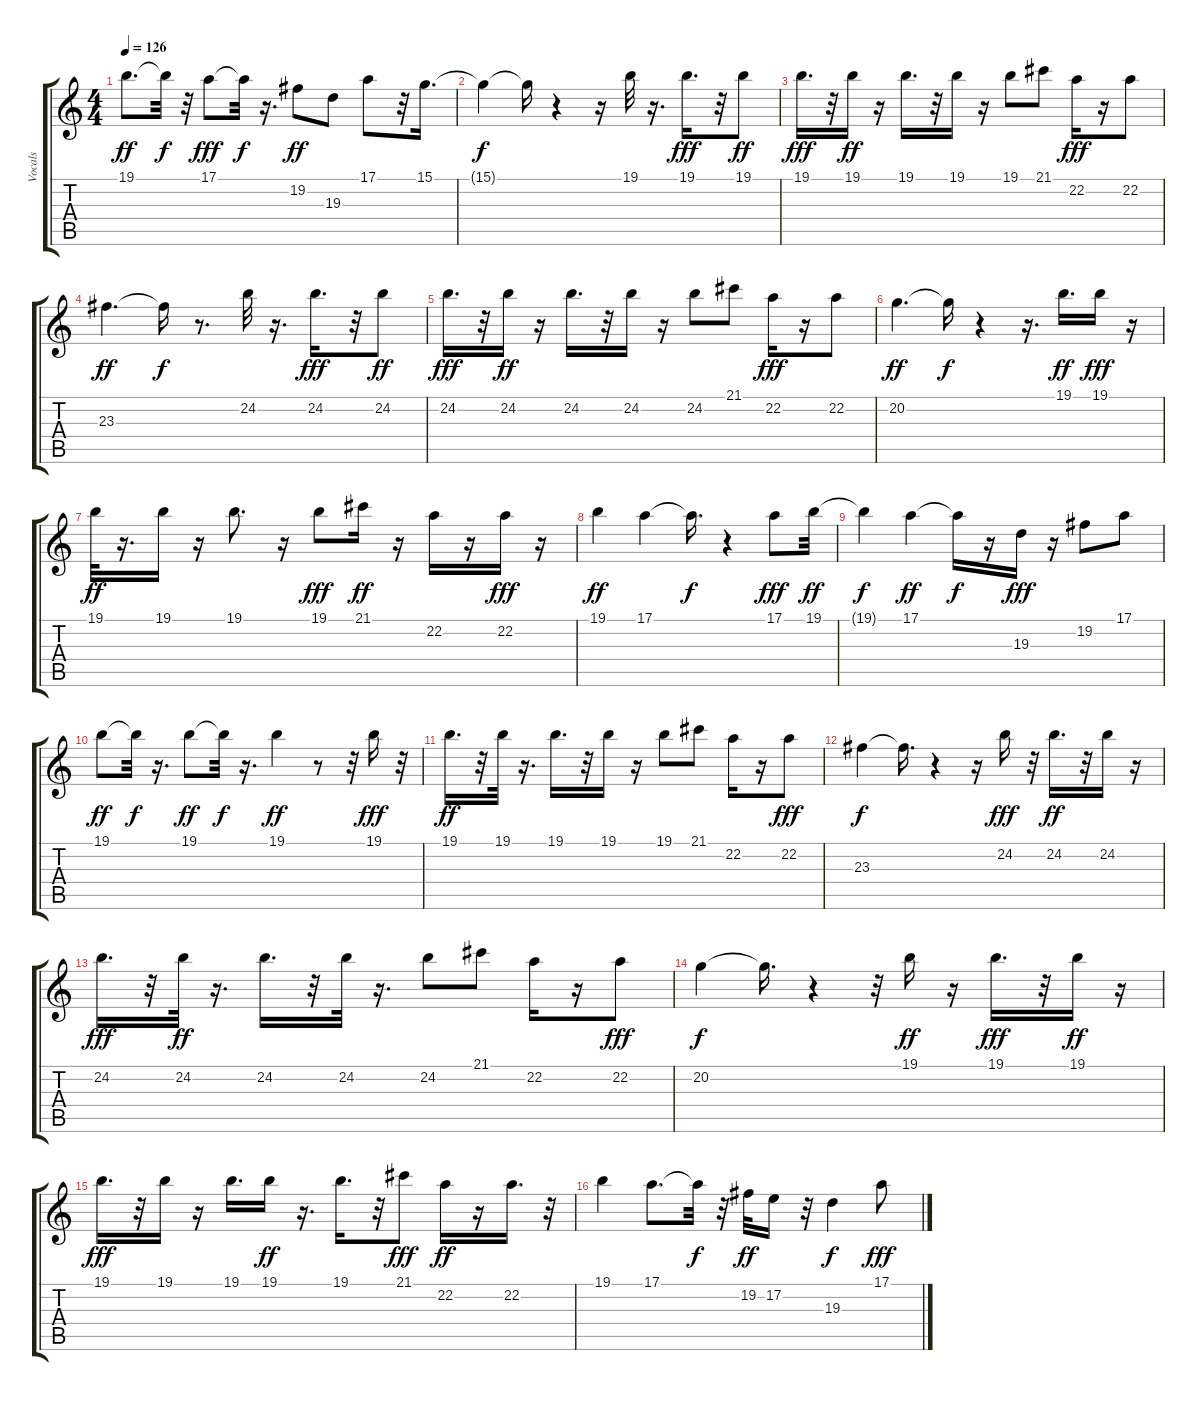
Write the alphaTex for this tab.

\track ("Vocals" "Vocals") {instrument flute}
\staff {score tabs}
\tuning (E4 B3 G3 D3 A2 E2) {hide}
\ts (4 4)
\tempo 126
\clef g2
\ks c
19.1.8{d dy ff} 19.1{t}.32{dy f} r.32 17.1.8{dy fff} 17.1{t}.32{dy f} r.16{d} 19.2.8{dy ff} 19.3.8 17.1.8 r.32 15.1.16{d} |
15.1{t}.4{dy f} 15.1{t}.16 r.4 r.16 19.1.32 r.16{d} 19.1.16{d dy fff} r.32 19.1.8{dy ff} |
19.1.16{d dy fff} r.32 19.1.16{dy ff} r.16 19.1.16{d} r.32 19.1.16 r.16 19.1.8 21.1.8 22.2.16{dy fff} r.16 22.2.8 |
23.3.4{d dy ff} 23.3{t}.16{dy f} r.8{d} 24.2.32 r.16{d} 24.2.16{d dy fff} r.32 24.2.8{dy ff} |
24.2.16{d dy fff} r.32 24.2.16{dy ff} r.16 24.2.16{d} r.32 24.2.16 r.16 24.2.8 21.1.8 22.2.16{dy fff} r.16 22.2.8 |
20.2.4{d dy ff} 20.2{t}.16{dy f} r.4 r.16{d} 19.1.16{d dy ff} 19.1.16{dy fff} r.16 |
19.1.32{dy ff} r.16{d} 19.1.16 r.16 19.1.8{d} r.16 19.1.8{dy fff} 21.1.16{dy ff} r.16 22.2.16 r.16 22.2.16{dy fff} r.16 |
19.1.4{dy ff} 17.1.4 17.1{t}.16{d dy f} r.4 17.1.8{dy fff} 19.1.32{dy ff} |
19.1{t}.4{dy f} 17.1.4{dy ff} 17.1{t}.16{dy f} r.16 19.3.16{dy fff} r.16 19.2.8 17.1.8 |
19.1.8{dy ff} 19.1{t}.32{dy f} r.16{d} 19.1.8{dy ff} 19.1{t}.32{dy f} r.16{d} 19.1.4{dy ff} r.8 r.32 19.1.16{dy fff} r.32 |
19.1.16{d dy ff} r.32 19.1.32 r.16{d} 19.1.16{d} r.32 19.1.16 r.16 19.1.8 21.1.8 22.2.16 r.16 22.2.8{dy fff} |
23.3.4{dy f} 23.3{t}.16{d} r.4 r.16 24.2.16{dy fff} r.32 24.2.16{d dy ff} r.32 24.2.16 r.16 |
24.2.16{d dy fff} r.32 24.2.32{dy ff} r.16{d} 24.2.16{d} r.32 24.2.32 r.16{d} 24.2.8 21.1.8 22.2.16 r.16 22.2.8{dy fff} |
20.2.4{dy f} 20.2{t}.16{d} r.4 r.32 19.1.16{dy ff} r.16 19.1.16{d dy fff} r.32 19.1.16{dy ff} r.16 |
19.1.16{d dy fff} r.32 19.1.16 r.16 19.1.16{d} 19.1.16{dy ff} r.16{d} 19.1.16{d} r.32 21.1.8{dy fff} 22.2.16{dy ff} r.16 22.2.16{d} r.32 |
19.1.4 17.1.8{d} 17.1{t}.32{dy f} r.32 19.2.32{dy ff} 17.2.16 r.32 19.3.4{dy f} 17.1.8{dy fff}
